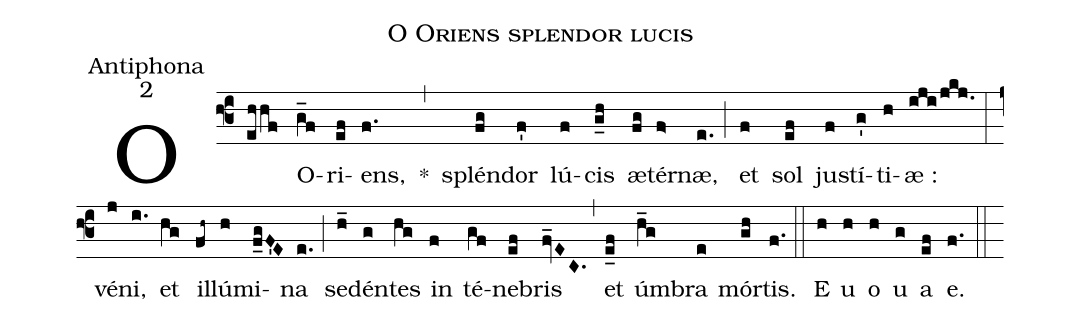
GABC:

name:O Oriens splendor lucis;
office-part:Antiphona;
mode:2;
%%
(f3) O(ehhf) O(g_f)ri(ef)ens,(f.) *(,) splén(fg)dor(f') lú(f)cis(g_h) æ(fg)tér(f>)næ,(e.) (;) et(f) sol(ef) ju(f)stí(g')ti(h)æ :(iji/jkj.) (:) vé(j)ni,(i.) et(hg) il(fh~)lú(h)mi(f_gF'E)na(e.) (;) se(h_)dén(g)tes(hg) in(f) té(gf)ne(ef)bris(fv_EC.) (,) et(e_f) úm(h_g)bra(e) mór(gh)tis.(f.) (::) E(h) u(h) o(h) u(g) a(ef) e.(f.) (::)
